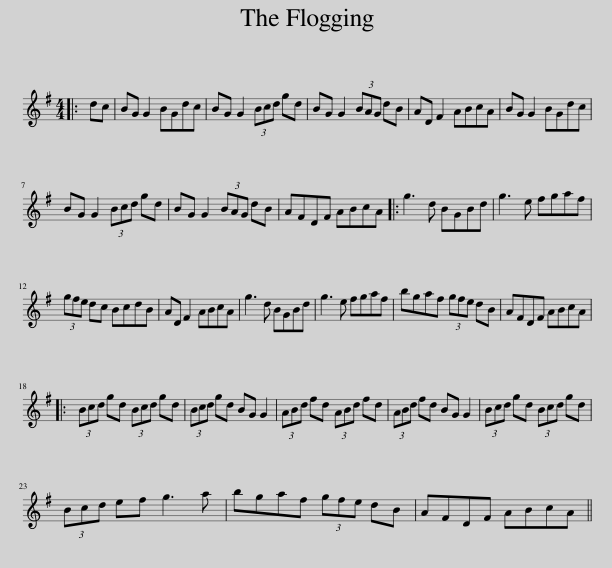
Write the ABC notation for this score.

X:1
L:1/8
M:4/4
I:linebreak $
K:G
V:1 treble
V:1
|: dc | BG G2 BGdc | BG G2 (3Bcd gd | BG G2 (3BAG dB | AD F2 ABcA | %5
 BG G2 BGdc |$ BG G2 (3Bcd gd | BG G2 (3BAG dB | AFDF ABcA |: g3 d BGBd | %10
 g3 e fgaf |$ (3gfe dc BcdB | AD F2 ABcA | g3 d BGBd | g3 e fgaf | %15
 bgaf (3gfe dB | AFDF ABcA |:$ (3Bcd gd (3Bcd gd | (3Bcd gd BG G2 | (3ABd fd (3ABd fd | %20
 (3ABd fd BG G2 | (3Bcd gd (3Bcd gd |$ (3Bcd ef g3 a | bgaf (3gfe dB | AFDF ABcA || %25
